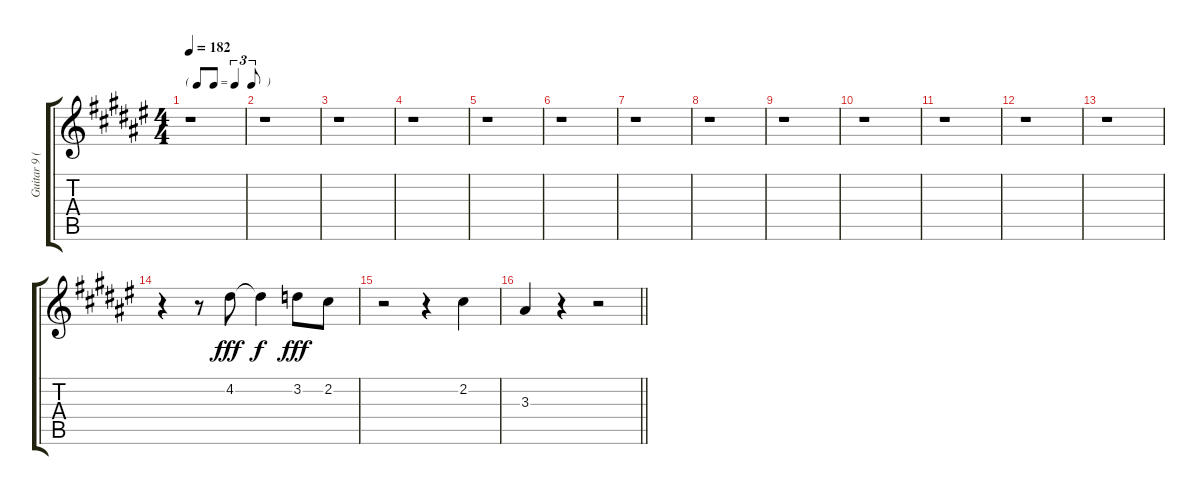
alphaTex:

\track ("Guitar 9 (trumpet)" "Guitar 9 (") {instrument distortionguitar}
\staff {score tabs}
\tuning (E4 B3 G3 D3 A2 E2) {hide}
\ts (4 4)
\tf triplet8th
\tempo 182
\clef g2
\ks f#
r.1{dy fff} |
r.1 |
r.1 |
r.1 |
r.1 |
r.1 |
r.1 |
r.1 |
r.1 |
r.1 |
r.1 |
r.1 |
r.1 |
r.4 r.8 4.2.8 4.2{t}.4{dy f} 3.2.8{dy fff} 2.2.8 |
r.2 r.4 2.2.4 |
\barLineRight lightlight
3.3.4 r.4 r.2
